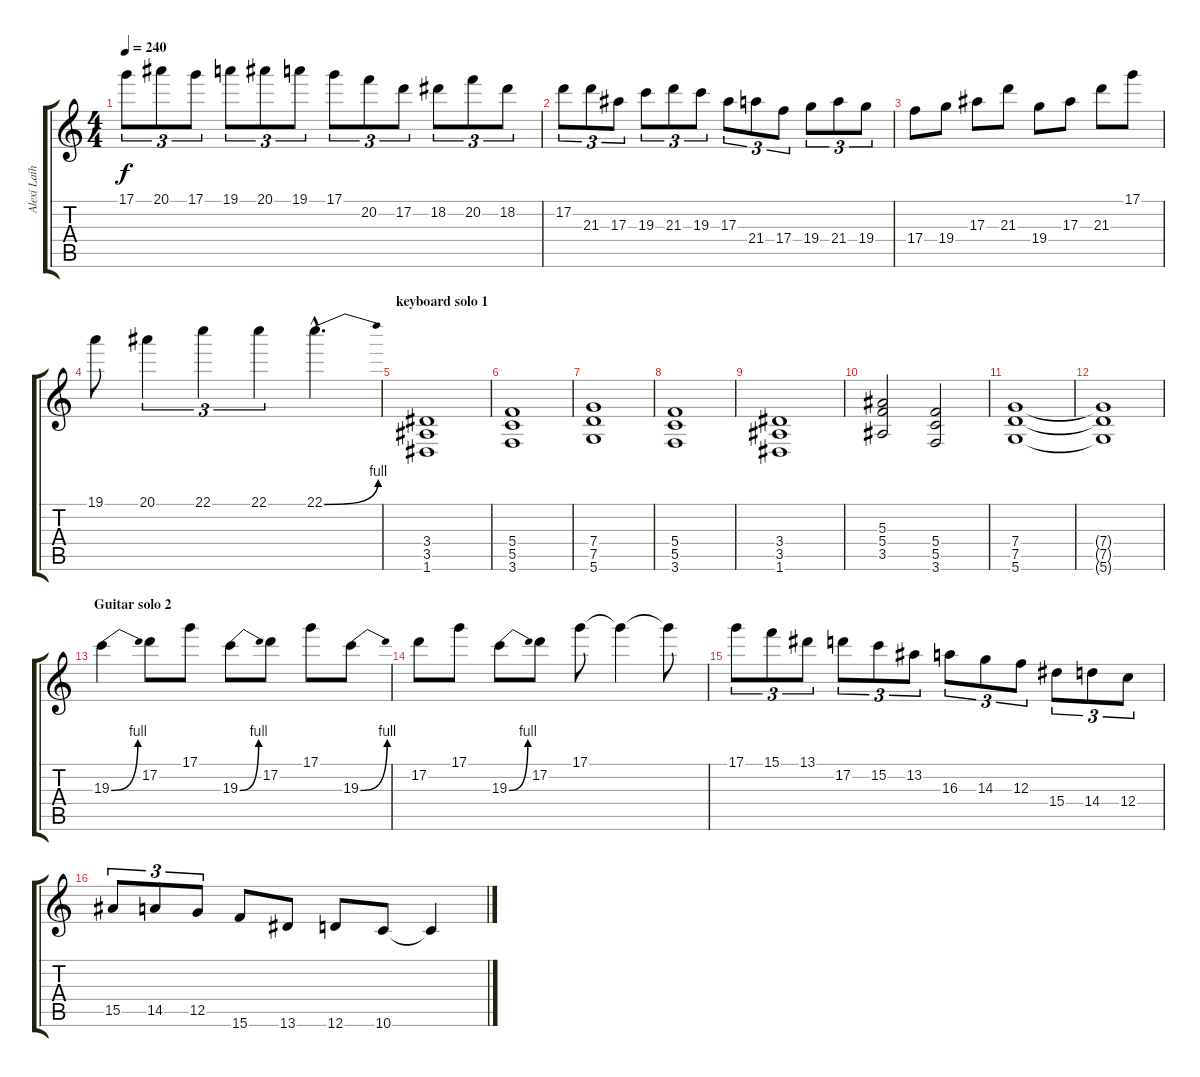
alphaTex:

\track ("Alexi Laiho" "Alexi Laih") {instrument overdrivenguitar}
\staff {score tabs}
\tuning (D4 A3 F3 C3 G2 D2) {hide}
\ts (4 4)
\tempo 240
\clef g2
\ks c
17.1{t}.8{tu (3 2) dy f} 20.1.8{tu (3 2)} 17.1.8{tu (3 2)} 19.1.8{tu (3 2)} 20.1.8{tu (3 2)} 19.1.8{tu (3 2)} 17.1.8{tu (3 2)} 20.2.8{tu (3 2)} 17.2.8{tu (3 2)} 18.2.8{tu (3 2)} 20.2.8{tu (3 2)} 18.2.8{tu (3 2)} |
17.2.8{tu (3 2)} 21.3.8{tu (3 2)} 17.3.8{tu (3 2)} 19.3.8{tu (3 2)} 21.3.8{tu (3 2)} 19.3.8{tu (3 2)} 17.3.8{tu (3 2)} 21.4.8{tu (3 2)} 17.4.8{tu (3 2)} 19.4.8{tu (3 2)} 21.4.8{tu (3 2)} 19.4.8{tu (3 2)} |
17.4.8 19.4.8 17.3.8 21.3.8 19.4.8 17.3.8 21.3.8 17.1.8 |
19.1.8 20.1.4{tu (3 2)} 22.1.4{tu (3 2)} 22.1.4{tu (3 2)} 22.1{be (bend 0 0 60 4) hac}.4{d} |
\section ("" "keyboard solo 1")
(3.4 3.5 1.6).1 |
(5.4 5.5 3.6).1 |
(7.4 7.5 5.6).1 |
(5.4 5.5 3.6).1 |
(3.4 3.5 1.6).1 |
(5.3 5.4 3.5).2 (5.4 5.5 3.6).2 |
(7.4 7.5 5.6).1 |
(7.4{t} 7.5{t} 5.6{t}).1 |
\section ("" "Guitar solo 2")
19.3{be (bend 0 0 60 4)}.4 17.2.8 17.1.8 19.3{be (bend 0 0 60 4)}.8 17.2.8 17.1.8 19.3{be (bend 0 0 60 4)}.8 |
17.2.8 17.1.8 19.3{be (bend 0 0 60 4)}.8 17.2.8 17.1.8 17.1{t}.4 17.1{t}.8 |
17.1.8{tu (3 2)} 15.1.8{tu (3 2)} 13.1.8{tu (3 2)} 17.2.8{tu (3 2)} 15.2.8{tu (3 2)} 13.2.8{tu (3 2)} 16.3.8{tu (3 2)} 14.3.8{tu (3 2)} 12.3.8{tu (3 2)} 15.4.8{tu (3 2)} 14.4.8{tu (3 2)} 12.4.8{tu (3 2)} |
15.5.8{tu (3 2)} 14.5.8{tu (3 2)} 12.5.8{tu (3 2)} 15.6.8 13.6.8 12.6.8 10.6.8 10.6{t}.4
